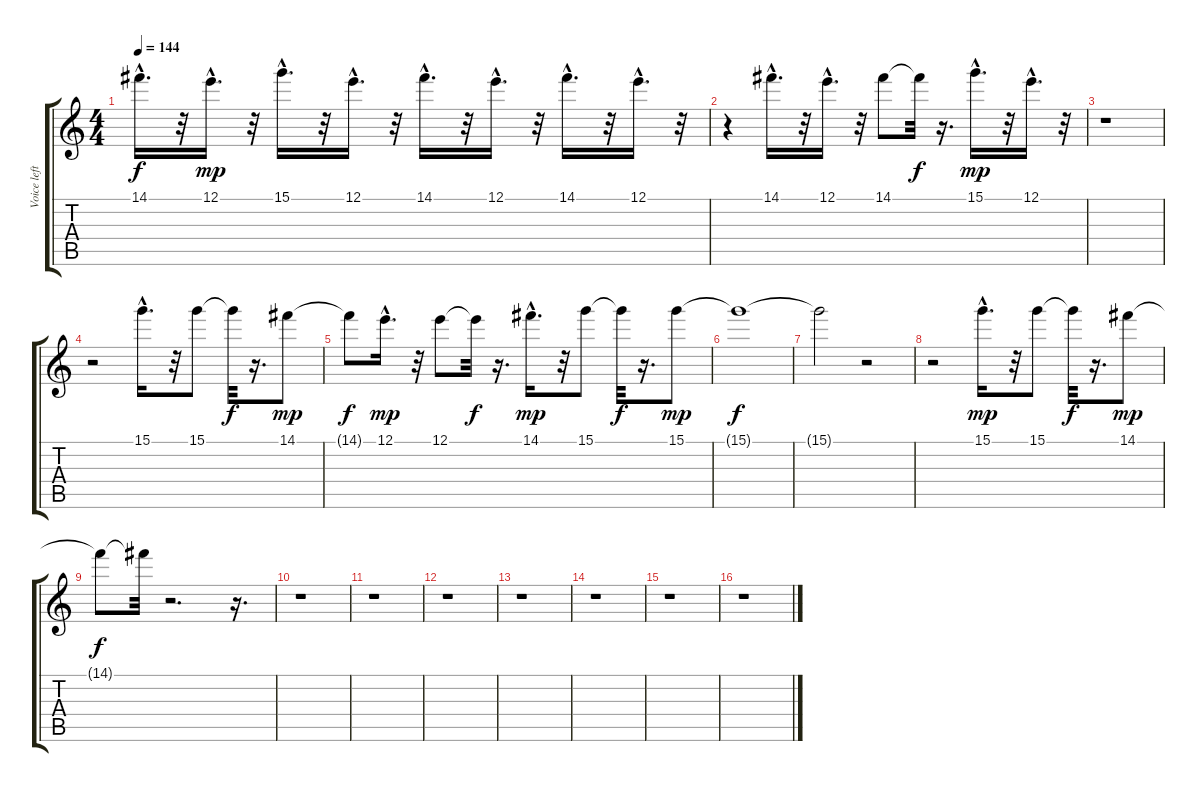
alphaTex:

\track ("Voice left" "Voice left") {instrument distortionguitar}
\staff {score tabs}
\tuning (E4 B3 G3 D3 A2 E2) {hide}
\ts (4 4)
\tempo 144
\clef g2
\ks c
14.1{hac t}.16{d dy f} r.32 12.1{hac}.16{d dy mp} r.32 15.1{hac}.16{d} r.32 12.1{hac}.16{d} r.32 14.1{hac}.16{d} r.32 12.1{hac}.16{d} r.32 14.1{hac}.16{d} r.32 12.1{hac}.16{d} r.32 |
r.4 14.1{hac}.16{d} r.32 12.1{hac}.16{d} r.32 14.1.8 14.1{t}.32{dy f} r.16{d} 15.1{hac}.16{d dy mp} r.32 12.1{hac}.16{d} r.32 |
r.1 |
r.2 15.1{hac}.16{d} r.32 15.1.8 15.1{t}.32{dy f} r.16{d} 14.1.8{dy mp} |
14.1{t}.8{dy f} 12.1{hac}.16{d dy mp} r.32 12.1.8 12.1{t}.32{dy f} r.16{d} 14.1{hac}.16{d dy mp} r.32 15.1.8 15.1{t}.32{dy f} r.16{d} 15.1.8{dy mp} |
15.1{t}.1{dy f} |
15.1{t}.2 r.2 |
r.2 15.1{hac}.16{d dy mp} r.32 15.1.8 15.1{t}.32{dy f} r.16{d} 14.1.8{dy mp} |
14.1{t}.8{dy f} 14.1{t}.32 r.2{d} r.16{d} |
r.1 |
r.1 |
r.1 |
r.1 |
r.1 |
r.1 |
r.1
